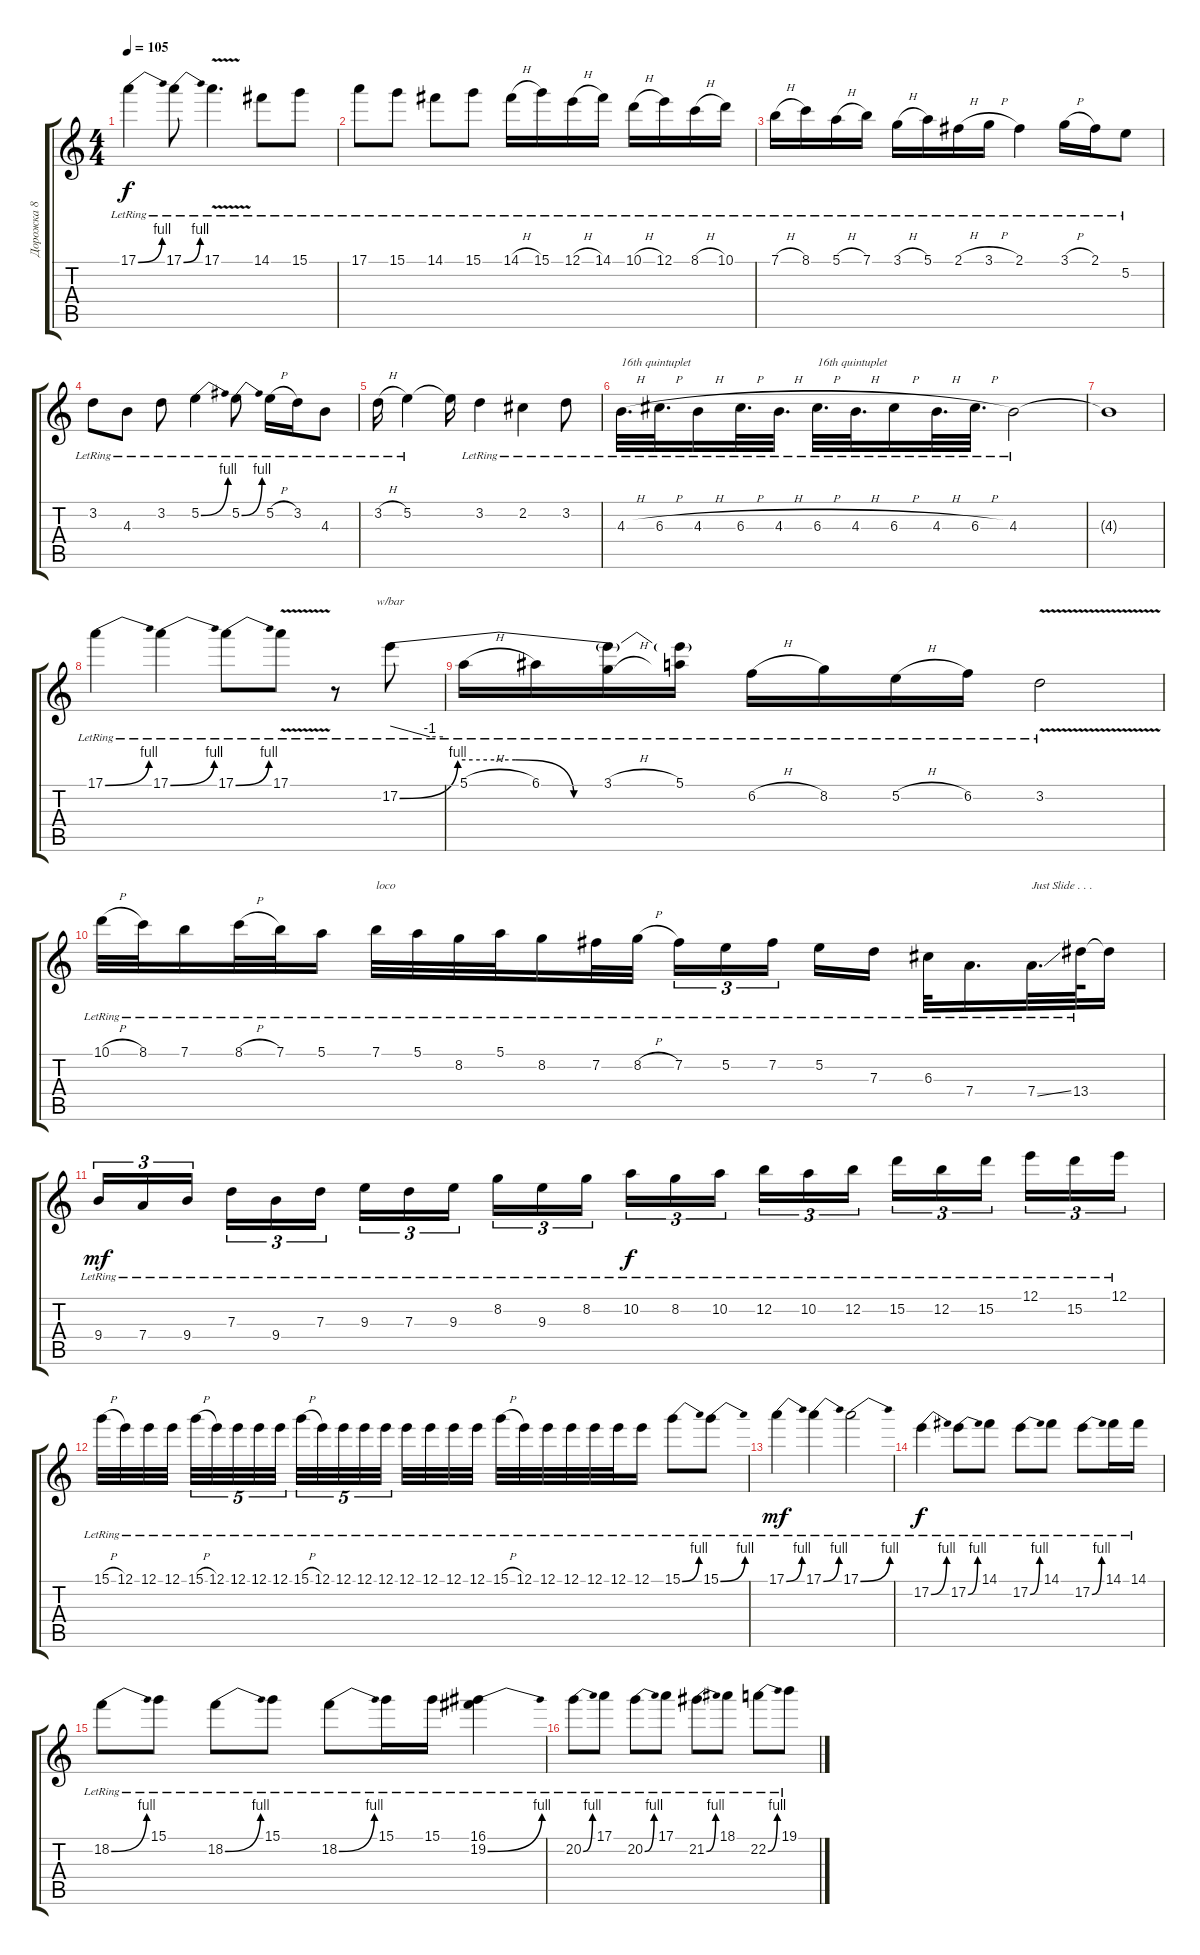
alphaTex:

\track ("Дорожка 8" "Дорожка 8") {instrument acousticguitarsteel}
\staff {score tabs}
\tuning (E4 B3 G3 D3 A2 E2) {hide}
\ts (4 4)
\tempo 105
\clef g2
\ks c
17.1{be (bend 0 0 60 4) lr}.4{dy f volume 16 instrument pad5bowed} 17.1{be (bend 0 0 60 4) lr}.8 17.1{v lr}.4{d} 14.1{lr}.8 15.1{lr}.8 |
17.1{lr}.8 15.1{lr}.8 14.1{lr}.8 15.1{lr}.8 14.1{h lr}.16 15.1{lr}.16 12.1{h lr}.16 14.1{lr}.16 10.1{h lr}.16 12.1{lr}.16 8.1{h lr}.16 10.1{lr}.16 |
7.1{h lr}.16 8.1{lr}.16 5.1{h lr}.16 7.1{lr}.16 3.1{h lr}.16 5.1{lr}.16 2.1{h lr}.16 3.1{h lr}.16 2.1{lr}.4 3.1{h lr}.16 2.1{lr}.16 5.2{lr}.8 |
3.2{lr}.8 4.3{lr}.8 3.2{lr}.8 5.2{be (bend 0 0 60 4) lr}.4 5.2{be (bend 0 0 60 4) lr}.8 5.2{h lr}.16 3.2{lr}.16 4.3{lr}.8 |
3.2{h lr}.16 5.2{lr}.4 5.2{t}.16 3.2{lr}.4 2.2{lr}.4 3.2{lr}.8 |
4.3{h lr}.32{d txt "16th quintuplet"} 6.3{h lr}.32{d} 4.3{h lr}.16 6.3{h lr}.32{d} 4.3{h lr}.32{d} 6.3{h lr}.32{d txt "16th quintuplet"} 4.3{h lr}.32{d} 6.3{h lr}.16 4.3{h lr}.32{d} 6.3{h lr}.32{d} 4.3{lr}.2 |
4.3{t}.1 |
17.1{be (bend 0 0 60 4) lr}.4 17.1{be (bend 0 0 60 4) lr}.4 17.1{be (bend 0 0 60 4) lr}.8 17.1{v lr}.8 r.8 17.2{be (custom 0 0 10 4 20 4 30 0 60 0) lr}.8{tbe (custom default 0 0 45 -4 60 -4)} |
5.1{h lr}.16 6.1{lr}.16 (3.1{h lr} 17.2{t}).16 (5.1{lr} 17.2{t}).16 6.2{h lr}.16 8.2{lr}.16 5.2{h lr}.16 6.2{lr}.16 3.2{v lr}.2 |
10.1{h lr}.32{balance 8} 8.1{lr}.32 7.1{lr}.16 8.1{h lr}.32 7.1{lr}.32 5.1{lr}.16 7.1{lr}.32{txt "loco"} 5.1{lr}.32 8.2{lr}.32 5.1{lr}.32 8.2{lr}.16 7.2{lr}.32 8.2{h lr}.32 7.2{lr}.16{tu (3 2)} 5.2{lr}.16{tu (3 2)} 7.2{lr}.16{tu (3 2) beam splitsecondary} 5.2{lr}.16 7.3{lr}.16 6.3{lr}.32 7.4{lr}.16{d} 7.4{ss lr}.32{d txt "Just Slide . . ."} 13.4{lr}.64 13.4{t}.16 |
9.4{lr}.16{tu (3 2) dy mf balance 2} 7.4{lr}.16{tu (3 2)} 9.4{lr}.16{tu (3 2) beam splitsecondary} 7.3{lr}.16{tu (3 2)} 9.4{lr}.16{tu (3 2)} 7.3{lr}.16{tu (3 2)} 9.3{lr}.16{tu (3 2)} 7.3{lr}.16{tu (3 2)} 9.3{lr}.16{tu (3 2) beam splitsecondary} 8.2{lr}.16{tu (3 2)} 9.3{lr}.16{tu (3 2)} 8.2{lr}.16{tu (3 2)} 10.2{lr}.16{tu (3 2) dy f} 8.2{lr}.16{tu (3 2)} 10.2{lr}.16{tu (3 2) beam splitsecondary} 12.2{lr}.16{tu (3 2)} 10.2{lr}.16{tu (3 2)} 12.2{lr}.16{tu (3 2)} 15.2{lr}.16{tu (3 2)} 12.2{lr}.16{tu (3 2)} 15.2{lr}.16{tu (3 2) beam splitsecondary} 12.1{lr}.16{tu (3 2)} 15.2{lr}.16{tu (3 2)} 12.1{lr}.16{tu (3 2)} |
15.1{h lr}.32{balance 2} 12.1{lr}.32 12.1{lr}.32 12.1{lr}.32{beam splitsecondary} 15.1{h lr}.32{tu (5 4)} 12.1{lr}.32{tu (5 4)} 12.1{lr}.32{tu (5 4)} 12.1{lr}.32{tu (5 4)} 12.1{lr}.32{tu (5 4)} 15.1{h lr}.32{tu (5 4)} 12.1{lr}.32{tu (5 4)} 12.1{lr}.32{tu (5 4)} 12.1{lr}.32{tu (5 4)} 12.1{lr}.32{tu (5 4) beam splitsecondary} 12.1{lr}.32 12.1{lr}.32 12.1{lr}.32 12.1{lr}.32 15.1{h lr}.32 12.1{lr}.32 12.1{lr}.32 12.1{lr}.32 12.1{lr}.32 12.1{lr}.32 12.1{lr}.16 15.1{be (bend 0 0 60 4) lr}.8 15.1{be (bend 0 0 60 4) lr}.8 |
17.1{be (bend 0 0 60 4) lr}.4{dy mf} 17.1{be (bend 0 0 60 4) lr}.4 17.1{be (bend 0 0 60 4) lr}.2 |
17.2{be (bend 0 0 60 4) lr}.4{dy f} 17.2{be (bend 0 0 60 4) lr}.8 14.1{lr}.8 17.2{be (bend 0 0 60 4) lr}.8 14.1{lr}.8 17.2{be (bend 0 0 60 4) lr}.8 14.1{lr}.16 14.1{lr}.16 |
18.2{be (bend 0 0 60 4) lr}.8 15.1{lr}.8 18.2{be (bend 0 0 60 4) lr}.8 15.1{lr}.8 18.2{be (bend 0 0 60 4) lr}.8 15.1{lr}.16 15.1{lr}.16 (16.1{lr} 19.2{be (bend 0 0 60 4) lr}).4 |
20.2{be (bend 0 0 60 4) lr}.8 17.1{lr}.8 20.2{be (bend 0 0 60 4) lr}.8 17.1{lr}.8 21.2{be (bend 0 0 60 4) lr}.8 18.1{lr}.8 22.2{be (bend 0 0 60 4) lr}.8 19.1{lr}.8
